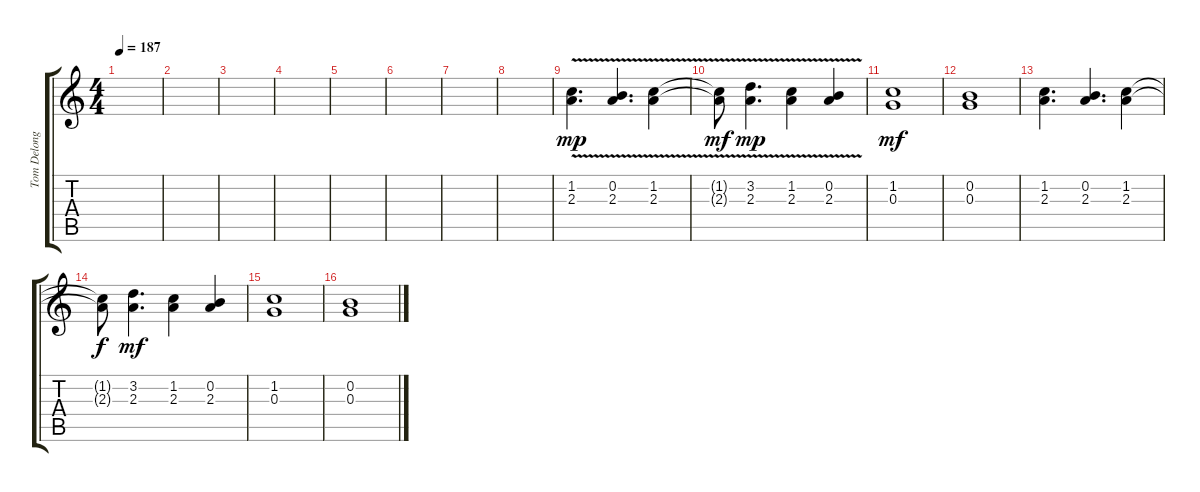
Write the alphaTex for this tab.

\track ("Tom Delonge Lead Guitar" "Tom Delong") {instrument distortionguitar}
\staff {score tabs}
\tuning (E4 B3 G3 D3 A2 E2) {hide}
\ts (4 4)
\tempo 187
\clef g2
\ks c
|
|
|
|
|
|
|
|
(1.2{v} 2.3{v}).4{d dy mp} (0.2{v} 2.3{v}).4{d} (1.2{v} 2.3{v}).4 |
(1.2{v t} 2.3{v t}).8{dy mf} (3.2{v} 2.3{v}).4{d dy mp} (1.2{v} 2.3{v}).4 (0.2{v} 2.3{v}).4 |
(1.2 0.3).1{dy mf} |
(0.2 0.3).1 |
(1.2 2.3).4{d} (0.2 2.3).4{d} (1.2 2.3).4 |
(1.2{t} 2.3{t}).8{dy f} (3.2 2.3).4{d dy mf} (1.2 2.3).4 (0.2 2.3).4 |
(1.2 0.3).1 |
(0.2 0.3).1
